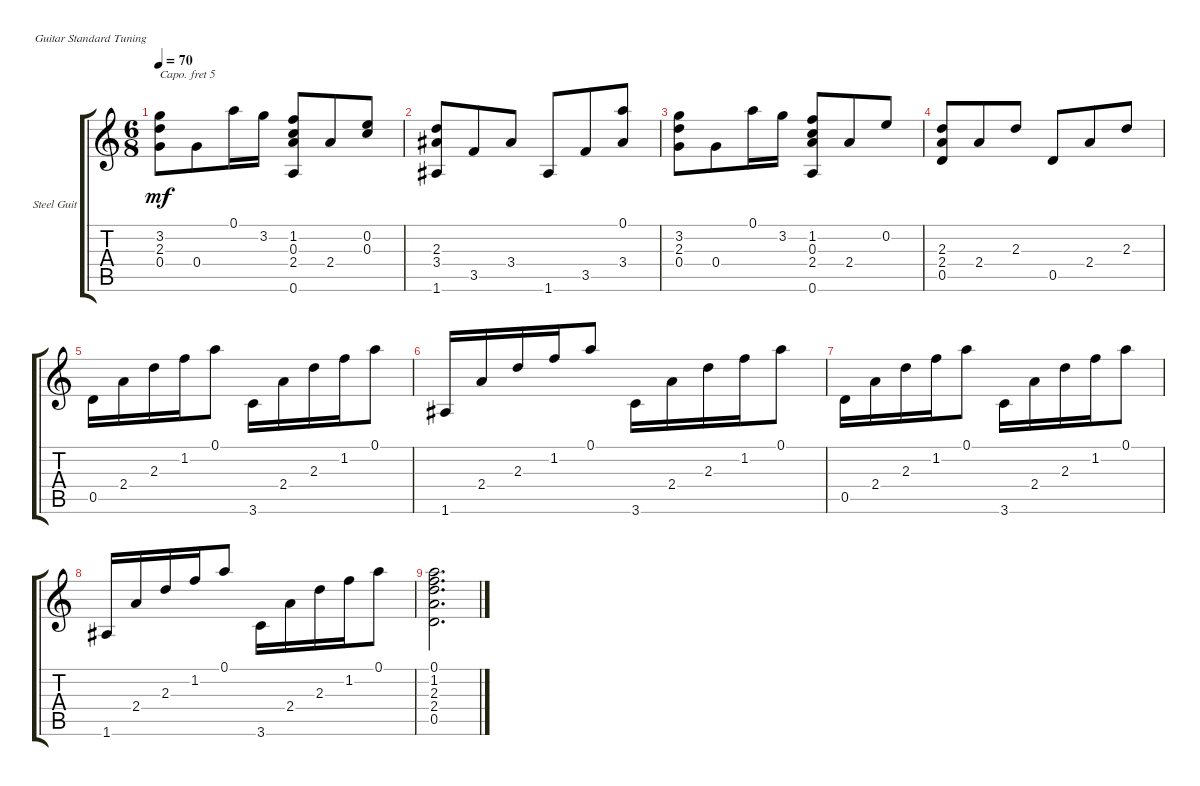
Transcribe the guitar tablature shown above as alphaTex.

\defaultSystemsLayout 4
\bracketExtendMode groupsimilarinstruments
\firstSystemTrackNameOrientation horizontal
\otherSystemsTrackNameOrientation horizontal
\track ("Steel Guitar" "Steel Guit") {instrument acousticguitarsteel}
\staff {score tabs}
\capo 5
\tuning (E4 B3 G3 D3 A2 E2)
\ts (6 8)
\tempo 70
\clef g2
\ks c
(0.4 2.3 3.2).8{dy mf} 0.4.8 0.1.16 3.2.16 (1.2 0.6 2.4 0.3).8 2.4.8 (0.3 0.2).8 |
(2.3 1.6 3.4).8 3.5.8 3.4.8 1.6.8 3.5.8 (3.4 0.1).8 |
(0.4 2.3 3.2).8 0.4.8 0.1.16 3.2.16 (1.2 0.6 2.4 0.3).8 2.4.8 0.2.8 |
(0.5 2.3 2.4).8 2.4.8 2.3.8 0.5.8 2.4.8 2.3.8 |
0.5.16 2.4.16 2.3.16 1.2.16 0.1.8 3.6.16 2.4.16 2.3.16 1.2.16 0.1.8 |
1.6.16 2.4.16 2.3.16 1.2.16 0.1.8 3.6.16 2.4.16 2.3.16 1.2.16 0.1.8 |
0.5.16 2.4.16 2.3.16 1.2.16 0.1.8 3.6.16 2.4.16 2.3.16 1.2.16 0.1.8 |
1.6.16 2.4.16 2.3.16 1.2.16 0.1.8 3.6.16 2.4.16 2.3.16 1.2.16 0.1.8 |
(0.5 2.4 2.3 1.2 0.1).2{d}
